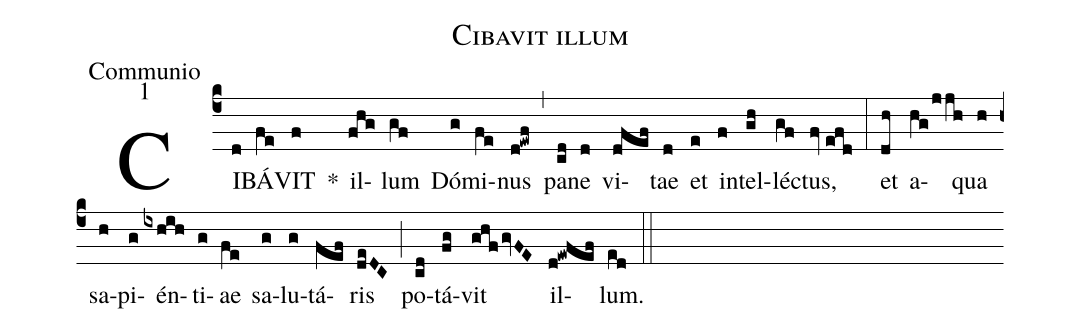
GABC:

name:Cibavit illum;
office-part:Communio;
mode:1;
%%
(c4) CI(d)BÁ(fe)VIT(f) *() il(fhg)lum(gf) Dó(g)mi(fe)nus(d!ewf) (,) pa(cd)ne(d) vi(dfef)tae(d) et(e) in(f)tel(gh)lé(gf)ctus,(fv//efd) (:) et(dh) a(hg/jjh)qua(h) sa(h)pi(g)én(ixhih)ti(g)ae(fe) sa(g)lu(g)tá(fef)ris(deDC) (;) po(cd)tá(fg)vit(ghfgvFE) il(d!ewfef)lum.(ed) (::)
